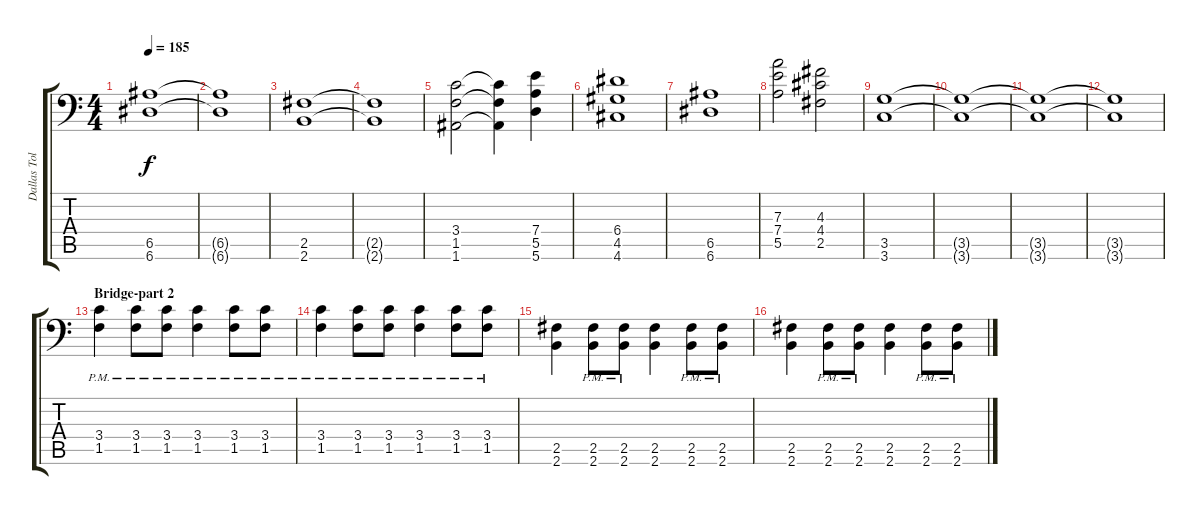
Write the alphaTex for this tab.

\track ("Dallas Toler-Wade (Lead)" "Dallas Tol") {instrument distortionguitar}
\staff {score tabs}
\tuning (B3 Gb3 D3 A2 E2 A1) {hide}
\ts (4 4)
\tempo 185
\clef f4
\ks c
(6.5 6.6).1{dy f} |
(6.5{t} 6.6{t}).1 |
(2.5 2.6).1 |
(2.5{t} 2.6{t}).1 |
(3.4 1.5 1.6).2 (3.4{t} 1.5{t} 1.6{t}).4 (7.4 5.5 5.6).4 |
(6.4 4.5 4.6).1 |
(6.5 6.6).1 |
(7.3 7.4 5.5).2 (4.3 4.4 2.5).2 |
(3.5 3.6).1 |
(3.5{t} 3.6{t}).1 |
(3.5{t} 3.6{t}).1 |
(3.5{t} 3.6{t}).1 |
\section ("" "Bridge-part 2")
(3.4{pm} 1.5).4 (3.4{pm} 1.5{pm}).8 (3.4{pm} 1.5{pm}).8 (3.4{pm} 1.5).4 (3.4{pm} 1.5{pm}).8 (3.4{pm} 1.5{pm}).8 |
(3.4{pm} 1.5).4 (3.4{pm} 1.5{pm}).8 (3.4{pm} 1.5{pm}).8 (3.4{pm} 1.5).4 (3.4{pm} 1.5{pm}).8 (3.4{pm} 1.5{pm}).8 |
(2.5 2.6).4 (2.5{pm} 2.6{pm}).8 (2.5{pm} 2.6{pm}).8 (2.5 2.6).4 (2.5{pm} 2.6{pm}).8 (2.5{pm} 2.6{pm}).8 |
(2.5 2.6).4 (2.5{pm} 2.6{pm}).8 (2.5{pm} 2.6{pm}).8 (2.5 2.6).4 (2.5{pm} 2.6{pm}).8 (2.5{pm} 2.6{pm}).8
